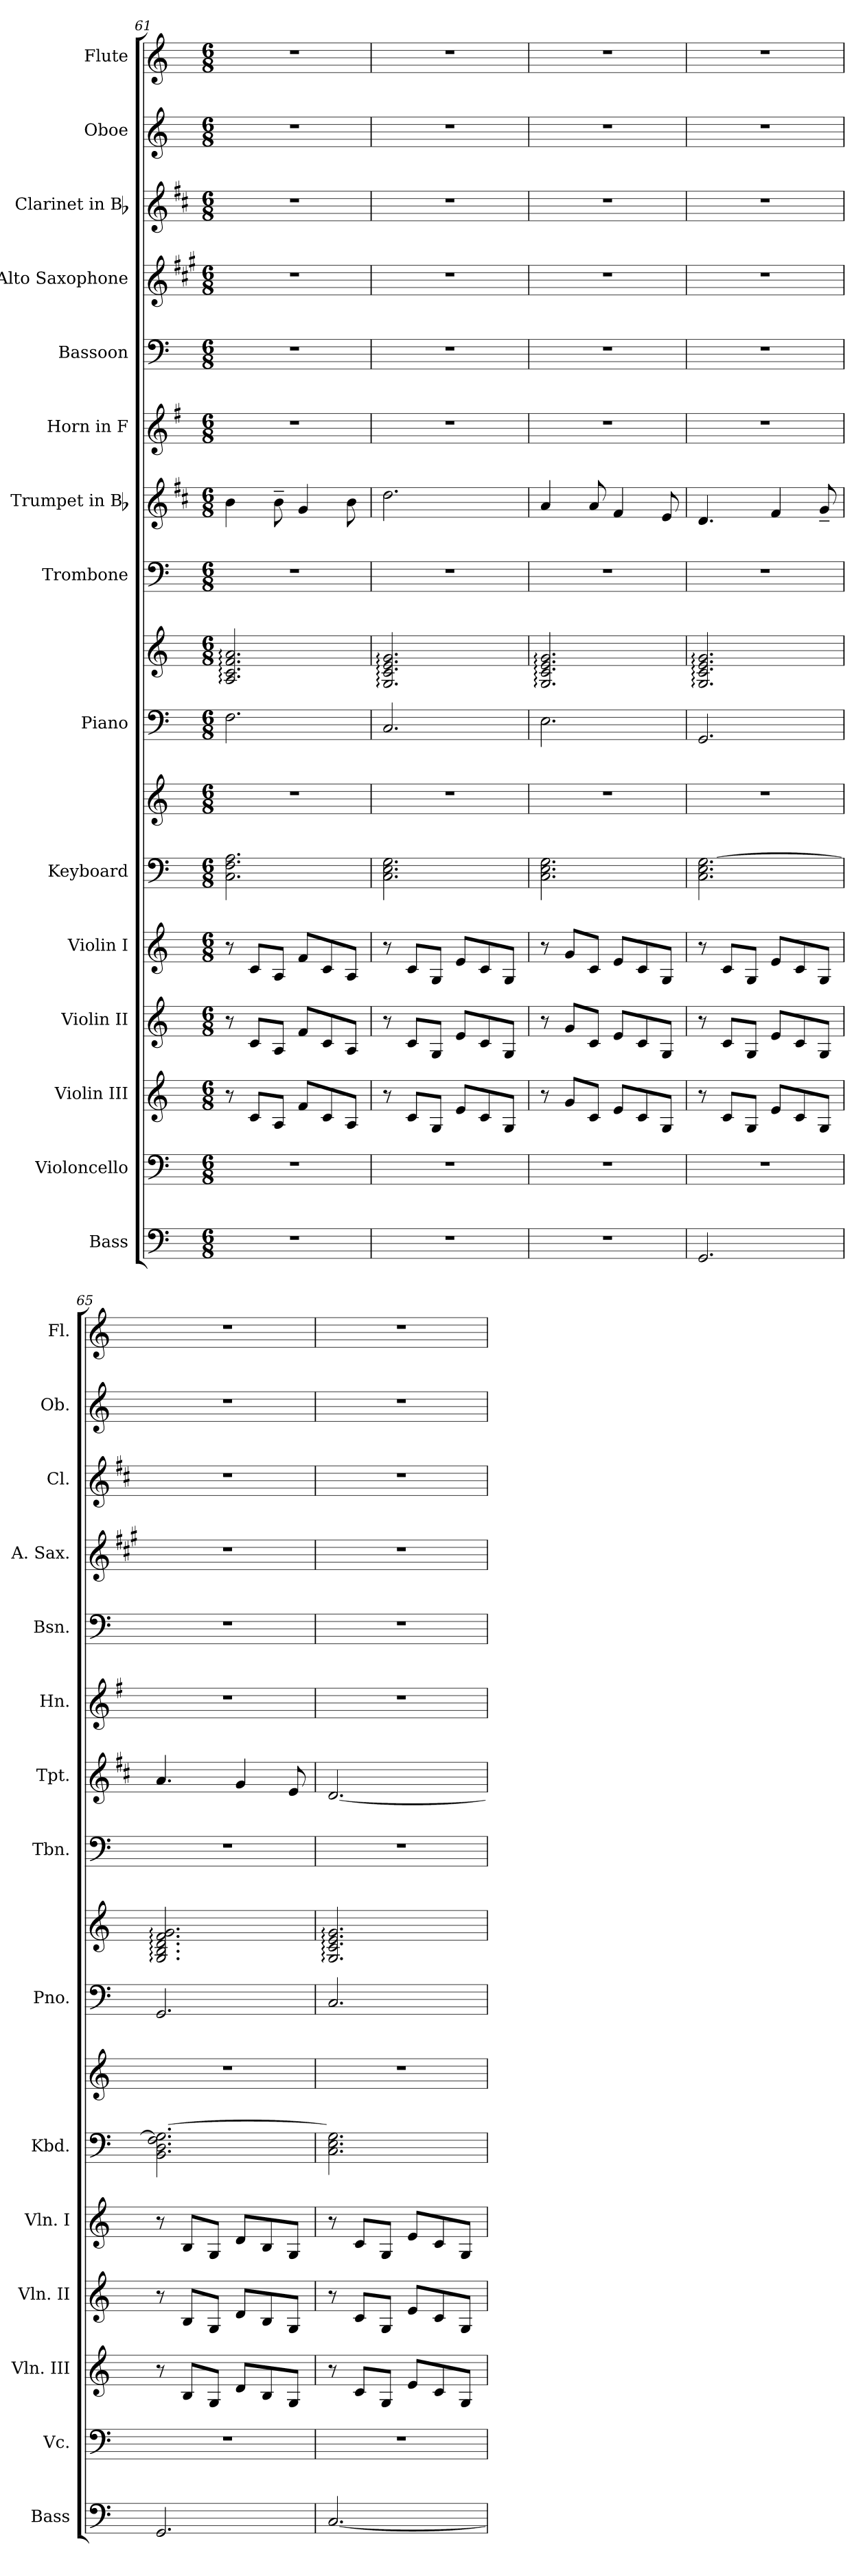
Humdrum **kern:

**kern	**kern	**kern	**kern	**kern	**kern	**kern	**kern	**kern	**kern	**kern	**kern	**kern	**kern	**kern	**kern	**kern
*part15	*part14	*part13	*part12	*part11	*part10	*part10	*part9	*part9	*part8	*part7	*part6	*part5	*part4	*part3	*part2	*part1
*staff17	*staff16	*staff15	*staff14	*staff13	*staff12	*staff11	*staff10	*staff9	*staff8	*staff7	*staff6	*staff5	*staff4	*staff3	*staff2	*staff1
*I"Bass	*I"Violoncello	*I"Violin III	*I"Violin II	*I"Violin I	*I"Keyboard	*	*I"Piano	*	*I"Trombone	*I"Trumpet in Bb	*I"Horn in F	*I"Bassoon	*I"Alto Saxophone	*I"Clarinet in Bb	*I"Oboe	*I"Flute
*I'Bass	*I'Vc.	*I'Vln. III	*I'Vln. II	*I'Vln. I	*I'Kbd.	*	*I'Pno.	*	*I'Tbn.	*I'Tpt.	*I'Hn.	*I'Bsn.	*I'A. Sax.	*I'Cl.	*I'Ob.	*I'Fl.
!!LO:PB:g=z
*clefF4	*clefF4	*clefG2	*clefG2	*clefG2	*clefF4	*clefG2	*clefF4	*clefG2	*clefF4	*clefG2	*clefG2	*clefF4	*clefG2	*clefG2	*clefG2	*clefG2
*ITrd7c12	*	*	*	*	*	*	*	*	*	*ITrd1c2	*ITrd4c7	*	*ITrd5c9	*ITrd1c2	*	*
*k[]	*k[]	*k[]	*k[]	*k[]	*k[]	*k[]	*k[]	*k[]	*k[]	*k[]	*k[]	*k[]	*k[]	*k[]	*k[]	*k[]
*C:	*C:	*C:	*C:	*C:	*C:	*C:	*C:	*C:	*C:	*C:	*C:	*C:	*C:	*C:	*C:	*C:
*M6/8	*M6/8	*M6/8	*M6/8	*M6/8	*M6/8	*M6/8	*M6/8	*M6/8	*M6/8	*M6/8	*M6/8	*M6/8	*M6/8	*M6/8	*M6/8	*M6/8
=61	=61	=61	=61	=61	=61	=61	=61	=61	=61	=61	=61	=61	=61	=61	=61	=61
!LO:N:vis=1	!LO:N:vis=1	!	!	!	!	!LO:N:vis=1	!	!	!LO:N:vis=1	!	!LO:N:vis=1	!LO:N:vis=1	!LO:N:vis=1	!LO:N:vis=1	!LO:N:vis=1	!LO:N:vis=1
2.r	2.r	8r	8r	8r	2.Ci\ 2.Fi 2.Ai	2.r	2.Fi\	2.Ai/: 2.ci: 2.fi: 2.ai:	2.r	4ai\	2.r	2.r	2.r	2.r	2.r	2.r
.	.	8ci/L	8ci/L	8ci/L	.	.	.	.	.	.	.	.	.	.	.	.
.	.	8Ai/J	8Ai/J	8Ai/J	.	.	.	.	.	8a~i\	.	.	.	.	.	.
.	.	8fi/L	8fi/L	8fi/L	.	.	.	.	.	4fi/	.	.	.	.	.	.
.	.	8ci/	8ci/	8ci/	.	.	.	.	.	.	.	.	.	.	.	.
.	.	8Ai/J	8Ai/J	8Ai/J	.	.	.	.	.	8ai\	.	.	.	.	.	.
=62	=62	=62	=62	=62	=62	=62	=62	=62	=62	=62	=62	=62	=62	=62	=62	=62
!LO:N:vis=1	!LO:N:vis=1	!	!	!	!	!LO:N:vis=1	!	!	!LO:N:vis=1	!	!LO:N:vis=1	!LO:N:vis=1	!LO:N:vis=1	!LO:N:vis=1	!LO:N:vis=1	!LO:N:vis=1
2.r	2.r	8r	8r	8r	2.Ci\ 2.Ei 2.Gi	2.r	2.Ci/	2.Gi/: 2.ci: 2.ei: 2.gi:	2.r	2.cci\	2.r	2.r	2.r	2.r	2.r	2.r
.	.	8ci/L	8ci/L	8ci/L	.	.	.	.	.	.	.	.	.	.	.	.
.	.	8Gi/J	8Gi/J	8Gi/J	.	.	.	.	.	.	.	.	.	.	.	.
.	.	8ei/L	8ei/L	8ei/L	.	.	.	.	.	.	.	.	.	.	.	.
.	.	8ci/	8ci/	8ci/	.	.	.	.	.	.	.	.	.	.	.	.
.	.	8Gi/J	8Gi/J	8Gi/J	.	.	.	.	.	.	.	.	.	.	.	.
=63	=63	=63	=63	=63	=63	=63	=63	=63	=63	=63	=63	=63	=63	=63	=63	=63
!LO:N:vis=1	!LO:N:vis=1	!	!	!	!	!LO:N:vis=1	!	!	!LO:N:vis=1	!	!LO:N:vis=1	!LO:N:vis=1	!LO:N:vis=1	!LO:N:vis=1	!LO:N:vis=1	!LO:N:vis=1
2.r	2.r	8r	8r	8r	2.Ci\ 2.Ei 2.Gi	2.r	2.Ei\	2.Gi/: 2.ci: 2.ei: 2.gi:	2.r	4gi/	2.r	2.r	2.r	2.r	2.r	2.r
.	.	8gi/L	8gi/L	8gi/L	.	.	.	.	.	.	.	.	.	.	.	.
.	.	8ci/J	8ci/J	8ci/J	.	.	.	.	.	8gi/	.	.	.	.	.	.
.	.	8ei/L	8ei/L	8ei/L	.	.	.	.	.	4ei/	.	.	.	.	.	.
.	.	8ci/	8ci/	8ci/	.	.	.	.	.	.	.	.	.	.	.	.
.	.	8Gi/J	8Gi/J	8Gi/J	.	.	.	.	.	8di/	.	.	.	.	.	.
=64	=64	=64	=64	=64	=64	=64	=64	=64	=64	=64	=64	=64	=64	=64	=64	=64
!	!LO:N:vis=1	!	!	!	!	!LO:N:vis=1	!	!	!LO:N:vis=1	!	!LO:N:vis=1	!LO:N:vis=1	!LO:N:vis=1	!LO:N:vis=1	!LO:N:vis=1	!LO:N:vis=1
2.GGGi/	2.r	8r	8r	8r	2.Ci\ 2.Ei [>2.Gi	2.r	2.GGi/	2.Gi/: 2.ci: 2.ei: 2.gi:	2.r	4.ci/	2.r	2.r	2.r	2.r	2.r	2.r
.	.	8ci/L	8ci/L	8ci/L	.	.	.	.	.	.	.	.	.	.	.	.
.	.	8Gi/J	8Gi/J	8Gi/J	.	.	.	.	.	.	.	.	.	.	.	.
.	.	8ei/L	8ei/L	8ei/L	.	.	.	.	.	4ei/	.	.	.	.	.	.
.	.	8ci/	8ci/	8ci/	.	.	.	.	.	.	.	.	.	.	.	.
.	.	8Gi/J	8Gi/J	8Gi/J	.	.	.	.	.	8f~i/	.	.	.	.	.	.
=65	=65	=65	=65	=65	=65	=65	=65	=65	=65	=65	=65	=65	=65	=65	=65	=65
!	!LO:N:vis=1	!	!	!	!	!LO:N:vis=1	!	!	!LO:N:vis=1	!	!LO:N:vis=1	!LO:N:vis=1	!LO:N:vis=1	!LO:N:vis=1	!LO:N:vis=1	!LO:N:vis=1
2.GGGi/	2.r	8r	8r	8r	2.BBi\ 2.Di 2.Fi 2.Gi_>	2.r	2.GGi/	2.Gi/: 2.Bi: 2.di: 2.fi: 2.gi:	2.r	4.gi/	2.r	2.r	2.r	2.r	2.r	2.r
.	.	8Bi/L	8Bi/L	8Bi/L	.	.	.	.	.	.	.	.	.	.	.	.
.	.	8Gi/J	8Gi/J	8Gi/J	.	.	.	.	.	.	.	.	.	.	.	.
.	.	8di/L	8di/L	8di/L	.	.	.	.	.	4fi/	.	.	.	.	.	.
.	.	8Bi/	8Bi/	8Bi/	.	.	.	.	.	.	.	.	.	.	.	.
.	.	8Gi/J	8Gi/J	8Gi/J	.	.	.	.	.	8di/	.	.	.	.	.	.
=66	=66	=66	=66	=66	=66	=66	=66	=66	=66	=66	=66	=66	=66	=66	=66	=66
!	!LO:N:vis=1	!	!	!	!	!LO:N:vis=1	!	!	!LO:N:vis=1	!	!LO:N:vis=1	!LO:N:vis=1	!LO:N:vis=1	!LO:N:vis=1	!LO:N:vis=1	!LO:N:vis=1
[<2.CCi/	2.r	8r	8r	8r	2.Ci\ 2.Ei 2.Gi]	2.r	2.Ci/	2.Gi/: 2.ci: 2.ei: 2.gi:	2.r	[<2.ci/	2.r	2.r	2.r	2.r	2.r	2.r
.	.	8ci/L	8ci/L	8ci/L	.	.	.	.	.	.	.	.	.	.	.	.
.	.	8Gi/J	8Gi/J	8Gi/J	.	.	.	.	.	.	.	.	.	.	.	.
.	.	8ei/L	8ei/L	8ei/L	.	.	.	.	.	.	.	.	.	.	.	.
.	.	8ci/	8ci/	8ci/	.	.	.	.	.	.	.	.	.	.	.	.
.	.	8Gi/J	8Gi/J	8Gi/J	.	.	.	.	.	.	.	.	.	.	.	.
=	=	=	=	=	=	=	=	=	=	=	=	=	=	=	=	=
*-	*-	*-	*-	*-	*-	*-	*-	*-	*-	*-	*-	*-	*-	*-	*-	*-
